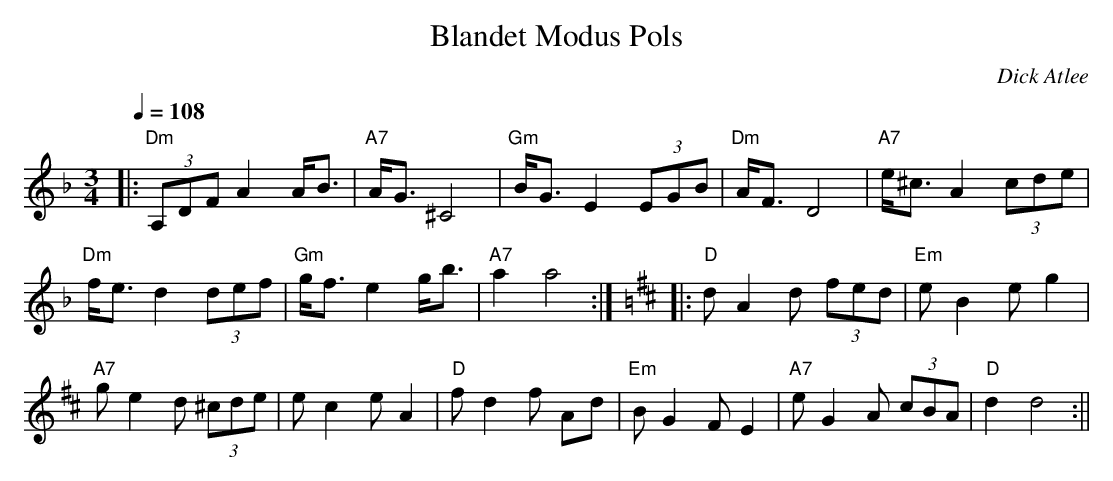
X:1
T:Blandet Modus Pols
M:3/4
L:1/8
Q:1/4=108
C:Dick Atlee
K:Dm
|: "Dm" (3A,DF A2 A<B | "A7" A<G ^C4 | "Gm" B<G E2 (3EGB |
"Dm" A<F D4 | "A7" e<^c A2 (3cde | !
"Dm" f<e d2 (3def | "Gm" g<f e2 g<b | "A7" a2 a4 :|
K:D
|: "D" d A2 d (3fed | "Em" e B2 e g2 | !
"A7" g e2 d (3^cde | e c2 e A2 | "D" f d2 f Ad |
"Em" B G2 F E2 | "A7" e G2 A (3 cBA | "D" d2 d4 :||
